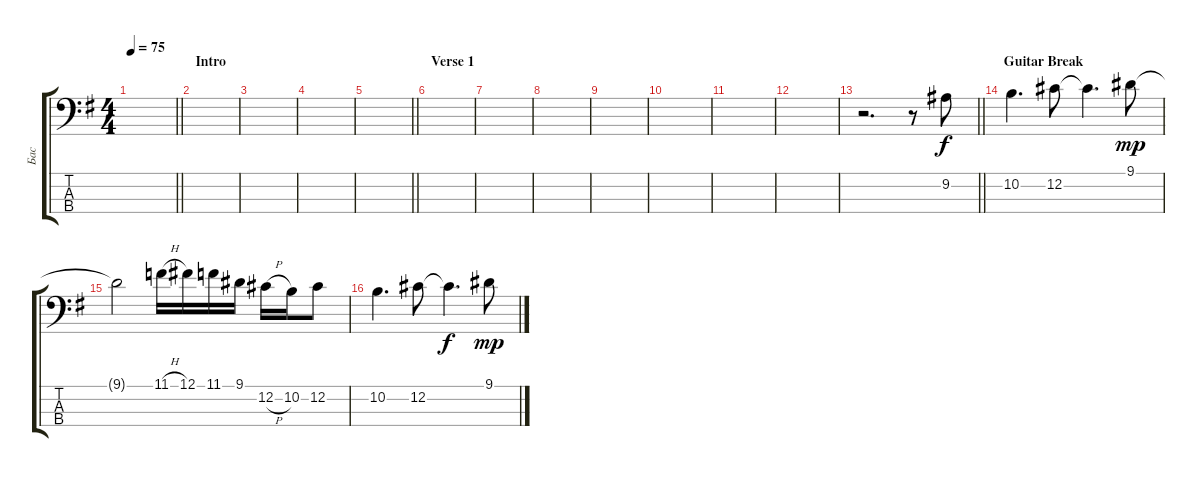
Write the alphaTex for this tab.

\track ("Бас" "Бас") {instrument electricbassfinger}
\staff {score tabs}
\tuning (Gb2 Db2 Ab1 Eb1) {hide}
\ts (4 4)
\tempo 75
\clef f4
\barLineRight lightlight
\ks eminor
|
\section ("" "Intro")
|
|
|
\barLineRight lightlight
|
\section ("" "Verse 1")
|
|
|
|
|
|
|
\barLineRight lightlight
r.2{d} r.8 9.2.8 |
\section ("" "Guitar Break")
10.2.4{d} 12.2.8 12.2{t}.4{d dy f} 9.1.8{dy mp} |
9.1{t}.2 11.1{h}.16 12.1.16 11.1.16 9.1.16 12.2{h}.16 10.2.16 12.2.8 |
10.2.4{d} 12.2.8 12.2{t}.4{d dy f} 9.1.8{dy mp}
